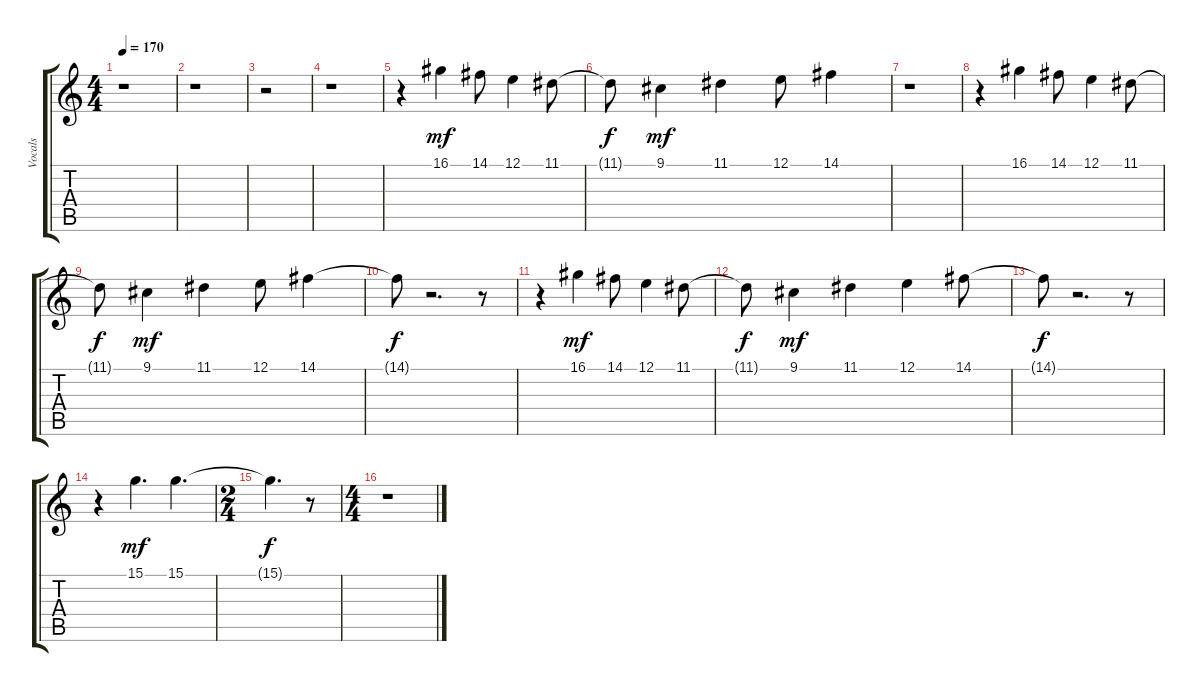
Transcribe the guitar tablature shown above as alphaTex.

\track ("Vocals" "Vocals") {mute instrument lead2sawtooth}
\staff {score tabs}
\tuning (E4 B3 G3 D3 A2 E2) {hide}
\ts (4 4)
\tempo 170
\clef g2
\ks c
r.1{dy f} |
r.1 |
r.2 |
r.1 |
r.4 16.1.4{dy mf} 14.1.8 12.1.4 11.1.8 |
11.1{t}.8{dy f} 9.1.4{dy mf} 11.1.4 12.1.8 14.1.4 |
r.1 |
r.4 16.1.4 14.1.8 12.1.4 11.1.8 |
11.1{t}.8{dy f} 9.1.4{dy mf} 11.1.4 12.1.8 14.1.4 |
14.1{t}.8{dy f} r.2{d} r.8 |
r.4 16.1.4{dy mf} 14.1.8 12.1.4 11.1.8 |
11.1{t}.8{dy f} 9.1.4{dy mf} 11.1.4 12.1.4 14.1.8 |
14.1{t}.8{dy f} r.2{d} r.8 |
r.4 15.1.4{d dy mf} 15.1.4{d} |
\ts (2 4)
15.1{t}.4{d dy f} r.8 |
\ts (4 4)
r.1
